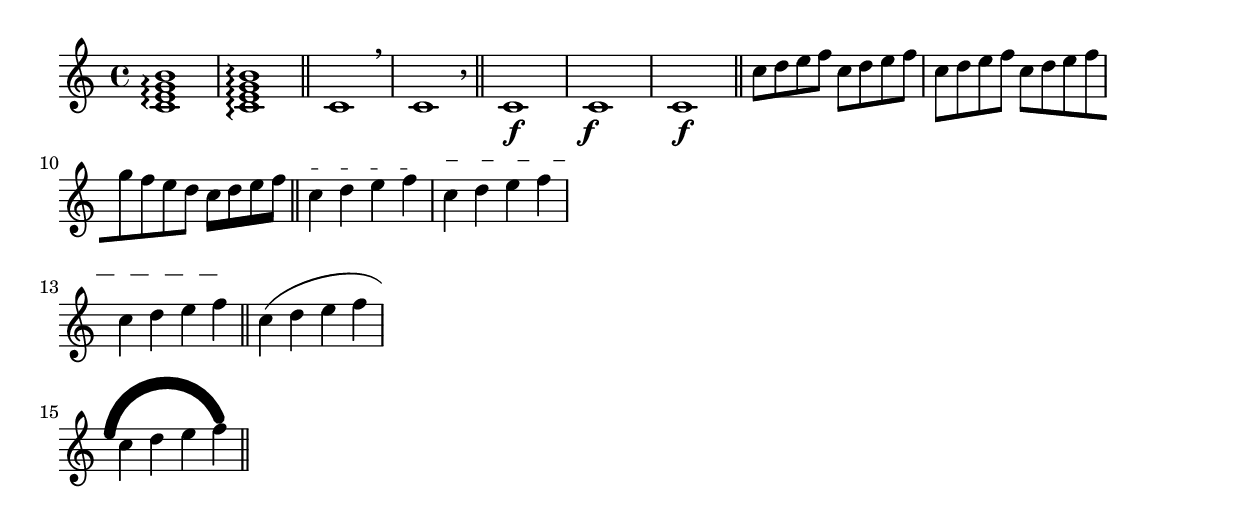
\version "2.17.25"

\header {
  snippet-title = "Generalized offsetter"
  snippet-author = "David Nalesnik"
  snippet-description = \markup {
    \wordwrap {
      The ability to offset default values of various properties would be a
      useful enhancement of LilyPond.  Currently, this is possible for the
      property "\'control-points" using the "\\shape" command.  The following
      snippet seeks to generalize the application of offsets to grob properties.
      Both overrides and tweaks are supported.  Offsets are currently limited to
      three data types: number, number-pair, and number-pair-list (the latter
      is defined by this snippet and represents the type used, for example, by
      "\'control-points)."  Offsets will work with many properties, but not all.
      (For example, offsets are limited to immutable grob properties; these are
      listed in "`scm/define-grobs.scm\'.)" Offsets are reckoned against default
      values.  It is not possible to accumulate offsets, nor to offset against
      a user-defined procedure.
    }
  }
  tags = "offsets, offsetting, scheme"
  status = "unfinished"
  first-known-supported-version = "2.17.6"
}

%%%%%%%%%%%%%%%%%%%
%   THE SNIPPET   %
%%%%%%%%%%%%%%%%%%%

#(define (pair-list? x)
  (and (list? x)
       (every number-pair? x)))

#(define (offset-general arg offsets)
"Displace @code{arg} by @code{offsets} if @code{arg} is a number, a
number pair, or a list of number pairs.  If @code{offsets} is an empty
list or if there is a type-mismatch, @code{arg} will be returned."
  (cond
    ((and (number? arg) (number? offsets))
     (+ arg offsets))
    ((and (number-pair? arg)
          (or (number? offsets)
              (number-pair? offsets)))
     (coord-translate arg offsets))
    ((and (pair-list? arg) (pair-list? offsets))
     (map
       (lambda (x y) (coord-translate x y))
       arg offsets))
    (else arg)))

#(define ((offsetter property offsets) grob)
  (let* ((immutable (ly:grob-basic-properties grob))
         ;   To obtain default values, we need the original key/value pair for our
         ; property from the basic-properties alist.  If the music function \offset is
         ; called as an override, a pair is added to the head of the alist.  This
         ; pair contains the property name and an anonymous procedure.  The original pair
         ; is behind the added pair, and we find it by traversing the alist
         ; from back to front.
         ;   If we attempt to use an override to offset a property not contained in the
         ; basic-property alist, a new pair is still created.  In this case, a search
         ; will return the pair added by the override.  Currently, we recognize it by the
         ; function's lack of a name, though it would be superior if we could just "remember"
         ; the procedure and recognize it that way.
         ;   If \offset is called as a tweak, the basic-property alist is unaffected.
         (target (assoc-get property (reverse immutable)))
         ; calculate or read default values
         (vals
           (if (procedure? target)
               ; check for #<procedure #f (grob)>
               (if (procedure-name target)
                   (target grob)
                   '())
               target))
         (can-type-be-offset?
           (or (number? vals)
               (number-pair? vals)
               (pair-list? vals))))

    (if can-type-be-offset?
        ; '(+inf.0 . -inf.0) would offset to itself.  This will
        ; be confusing to user, so issue a warning.
        (if (equal? empty-interval vals)
            (ly:warning "default '~a of ~a is ~a and can't be offset"
              property grob vals)
            (let* ((orig (ly:grob-original grob))
                   (siblings
                     (if (ly:spanner? grob)
                         (ly:spanner-broken-into orig)
                         '()))
                   (total-found (length siblings))
                   ; since there is some flexibility in input syntax,
                   ; structure of `offsets' is normalized
                   (offsets
                     (if (or (not (pair? offsets))
                             (number-pair? offsets)
                             (and (pair-list? offsets) (pair-list? vals)))
                         (list offsets)
                         offsets)))

              (define (helper sibs offs)
                ; apply offsets to the siblings of broken spanners
                (if (pair? offs)
                    (if (eq? (car sibs) grob)
                        (offset-general vals (car offs))
                        (helper (cdr sibs) (cdr offs)))
                    vals))

              (if (>= total-found 2)
                  (helper siblings offsets)
                  (offset-general vals (car offsets)))))

            (begin
              (ly:warning "the property '~a of ~a cannot be offset" property grob)
              vals))))

offset =
#(define-music-function (parser location property offsets item)
  (symbol-list-or-symbol? scheme? symbol-list-or-music?)
  (_i "Offset the default value of @var{property} of @var{item} by
@var{offsets}.  If @var{item} is a string, the result is
@code{\\override} for the specified grob type.  If @var{item} is
a music expression, the result is the same music expression with an
appropriate tweak applied.")
  (if (ly:music? item)
      #{ \tweak #property #(offsetter property offsets) #item #}
      (if (check-grob-path item parser location
                                #:default 'Bottom
                                #:min 2
                                #:max 2)
          #{
            \override #item . #property =
              #(offsetter property offsets)
          #}
          (make-music 'Music))))

%%%%%%%%%%%%%%%%%%%%%%
%   USAGE EXAMPLES   %
%%%%%%%%%%%%%%%%%%%%%%

\layout {
  ragged-right = ##t
  indent = 0
}

\relative c' {
  %% ARPEGGIO %%
  % default
  <c e g b>1\arpeggio
  <c e g b>1-\offset #'positions #'(-1 . 1) \arpeggio
  \bar "||"

  %% BREATHING SIGN %%
  % default
  c1 \breathe
  c1
  \once \offset #'Y-offset #1 BreathingSign
  \breathe
  \bar "||"

  %% DYNAMICS %%
  % default
  c1\f
  \once \offset #'X-offset #-1 DynamicText
  c1\f
  % DynamicLineSpanner
  c1-\offset #'padding #1 \f
  \bar "||"

  %% BEAMS %%
  % default
  c'8 d e f
  \once \offset #'positions #'(-1 . -1) Voice.Beam
  c8 d e f
  % same effect as an offset of '(-2 . -2)
  \once \offset #'positions #-2 Beam
  c8 d e f
  \override Beam #'breakable = ##t
  c8-\offset #'positions #'((-1 . -3) (-3 . -1)) [ d e f
  \break
  g8 f e d] c-\offset #'beam-thickness #0.48 [ d e f]
  \bar "||"

  %% TEXT SPANNERS %%
  c4\startTextSpan d e f\stopTextSpan
  \once \offset #'dash-fraction #'(0.1 0.3) TextSpanner
  \once \offset #'staff-padding #'(1.0 2.0) TextSpanner
  c4\startTextSpan d e f
  \break
  c4 d e f\stopTextSpan
  \bar "||"

  %% SLURS %%
  % this duplicates the effect of the \shape command
  \offset #'control-points #'(
                              ((0 . 0) (0 . 1) (0 . 2) (0 . 1))
                              ((1 . 0) (0 . 4) (0 . 4) (0 . 0))
                              ) Slur
  c4-\offset #'line-thickness #'(0 10) ( d e f
  \break
  c4 d e f)
  \bar "||"

  %% A warning is issued if user attempts to offset a property
  %% which has a value defaulting to '(+inf.0 . -inf.0)
  %{
  \break
  \offset #'extra-spacing-width #'(1 . 10) Score.MetronomeMark
  \tempo "Adagio"
  c1
  %}
}
